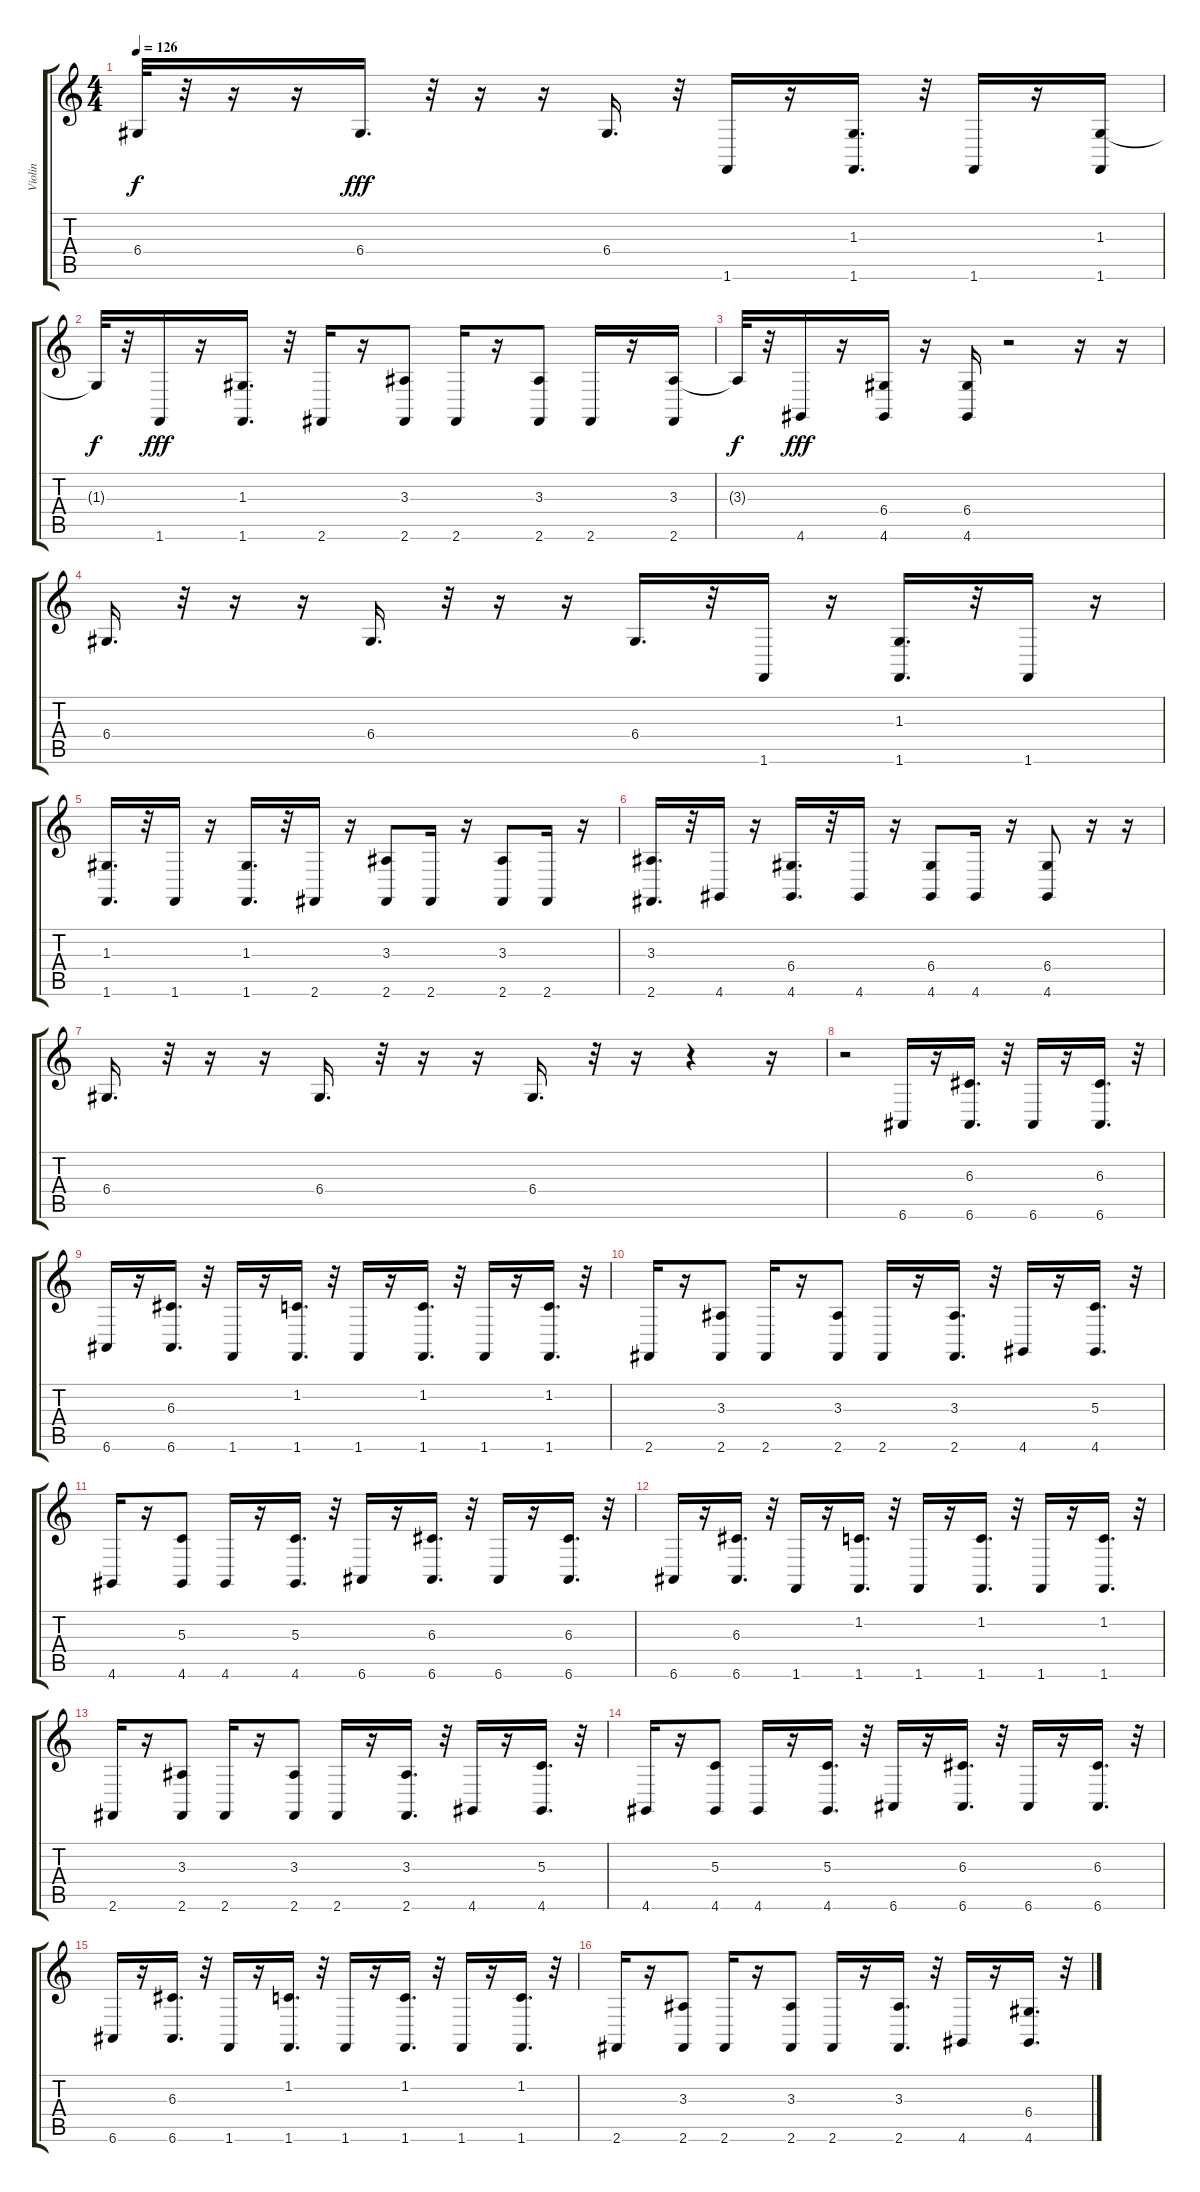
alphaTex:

\track ("Violin" "Violin") {instrument violin}
\staff {score tabs}
\tuning (E4 B3 G3 D3 A2 E2) {hide}
\ts (4 4)
\tempo 126
\clef g2
\ks c
6.4{t}.32{dy f} r.32 r.16 r.16 6.4.16{d dy fff} r.32 r.16 r.16 6.4.16{d} r.32 1.6.16 r.16 (1.3 1.6).16{d} r.32 1.6.16 r.16 (1.3 1.6).16 |
1.3{t}.32{dy f} r.32 1.6.16{dy fff} r.16 (1.3 1.6).16{d} r.32 2.6.16 r.16 (3.3 2.6).8 2.6.16 r.16 (3.3 2.6).8 2.6.16 r.16 (3.3 2.6).16 |
3.3{t}.32{dy f} r.32 4.6.16{dy fff} r.16 (6.4 4.6).16 r.16 (6.4 4.6).16 r.2 r.16 r.16 |
6.4.16{d} r.32 r.16 r.16 6.4.16{d} r.32 r.16 r.16 6.4.16{d} r.32 1.6.16 r.16 (1.3 1.6).16{d} r.32 1.6.16 r.16 |
(1.3 1.6).16{d} r.32 1.6.16 r.16 (1.3 1.6).16{d} r.32 2.6.16 r.16 (3.3 2.6).8 2.6.16 r.16 (3.3 2.6).8 2.6.16 r.16 |
(3.3 2.6).16{d} r.32 4.6.16 r.16 (6.4 4.6).16{d} r.32 4.6.16 r.16 (6.4 4.6).8 4.6.16 r.16 (6.4 4.6).8 r.16 r.16 |
6.4.16{d} r.32 r.16 r.16 6.4.16{d} r.32 r.16 r.16 6.4.16{d} r.32 r.16 r.4 r.16 |
r.2 6.6.16 r.16 (6.3 6.6).16{d} r.32 6.6.16 r.16 (6.3 6.6).16{d} r.32 |
6.6.16 r.16 (6.3 6.6).16{d} r.32 1.6.16 r.16 (1.2 1.6).16{d} r.32 1.6.16 r.16 (1.2 1.6).16{d} r.32 1.6.16 r.16 (1.2 1.6).16{d} r.32 |
2.6.16 r.16 (3.3 2.6).8 2.6.16 r.16 (3.3 2.6).8 2.6.16 r.16 (3.3 2.6).16{d} r.32 4.6.16 r.16 (5.3 4.6).16{d} r.32 |
4.6.16 r.16 (5.3 4.6).8 4.6.16 r.16 (5.3 4.6).16{d} r.32 6.6.16 r.16 (6.3 6.6).16{d} r.32 6.6.16 r.16 (6.3 6.6).16{d} r.32 |
6.6.16 r.16 (6.3 6.6).16{d} r.32 1.6.16 r.16 (1.2 1.6).16{d} r.32 1.6.16 r.16 (1.2 1.6).16{d} r.32 1.6.16 r.16 (1.2 1.6).16{d} r.32 |
2.6.16 r.16 (3.3 2.6).8 2.6.16 r.16 (3.3 2.6).8 2.6.16 r.16 (3.3 2.6).16{d} r.32 4.6.16 r.16 (5.3 4.6).16{d} r.32 |
4.6.16 r.16 (5.3 4.6).8 4.6.16 r.16 (5.3 4.6).16{d} r.32 6.6.16 r.16 (6.3 6.6).16{d} r.32 6.6.16 r.16 (6.3 6.6).16{d} r.32 |
6.6.16 r.16 (6.3 6.6).16{d} r.32 1.6.16 r.16 (1.2 1.6).16{d} r.32 1.6.16 r.16 (1.2 1.6).16{d} r.32 1.6.16 r.16 (1.2 1.6).16{d} r.32 |
2.6.16 r.16 (3.3 2.6).8 2.6.16 r.16 (3.3 2.6).8 2.6.16 r.16 (3.3 2.6).16{d} r.32 4.6.16 r.16 (6.4 4.6).16{d} r.32
